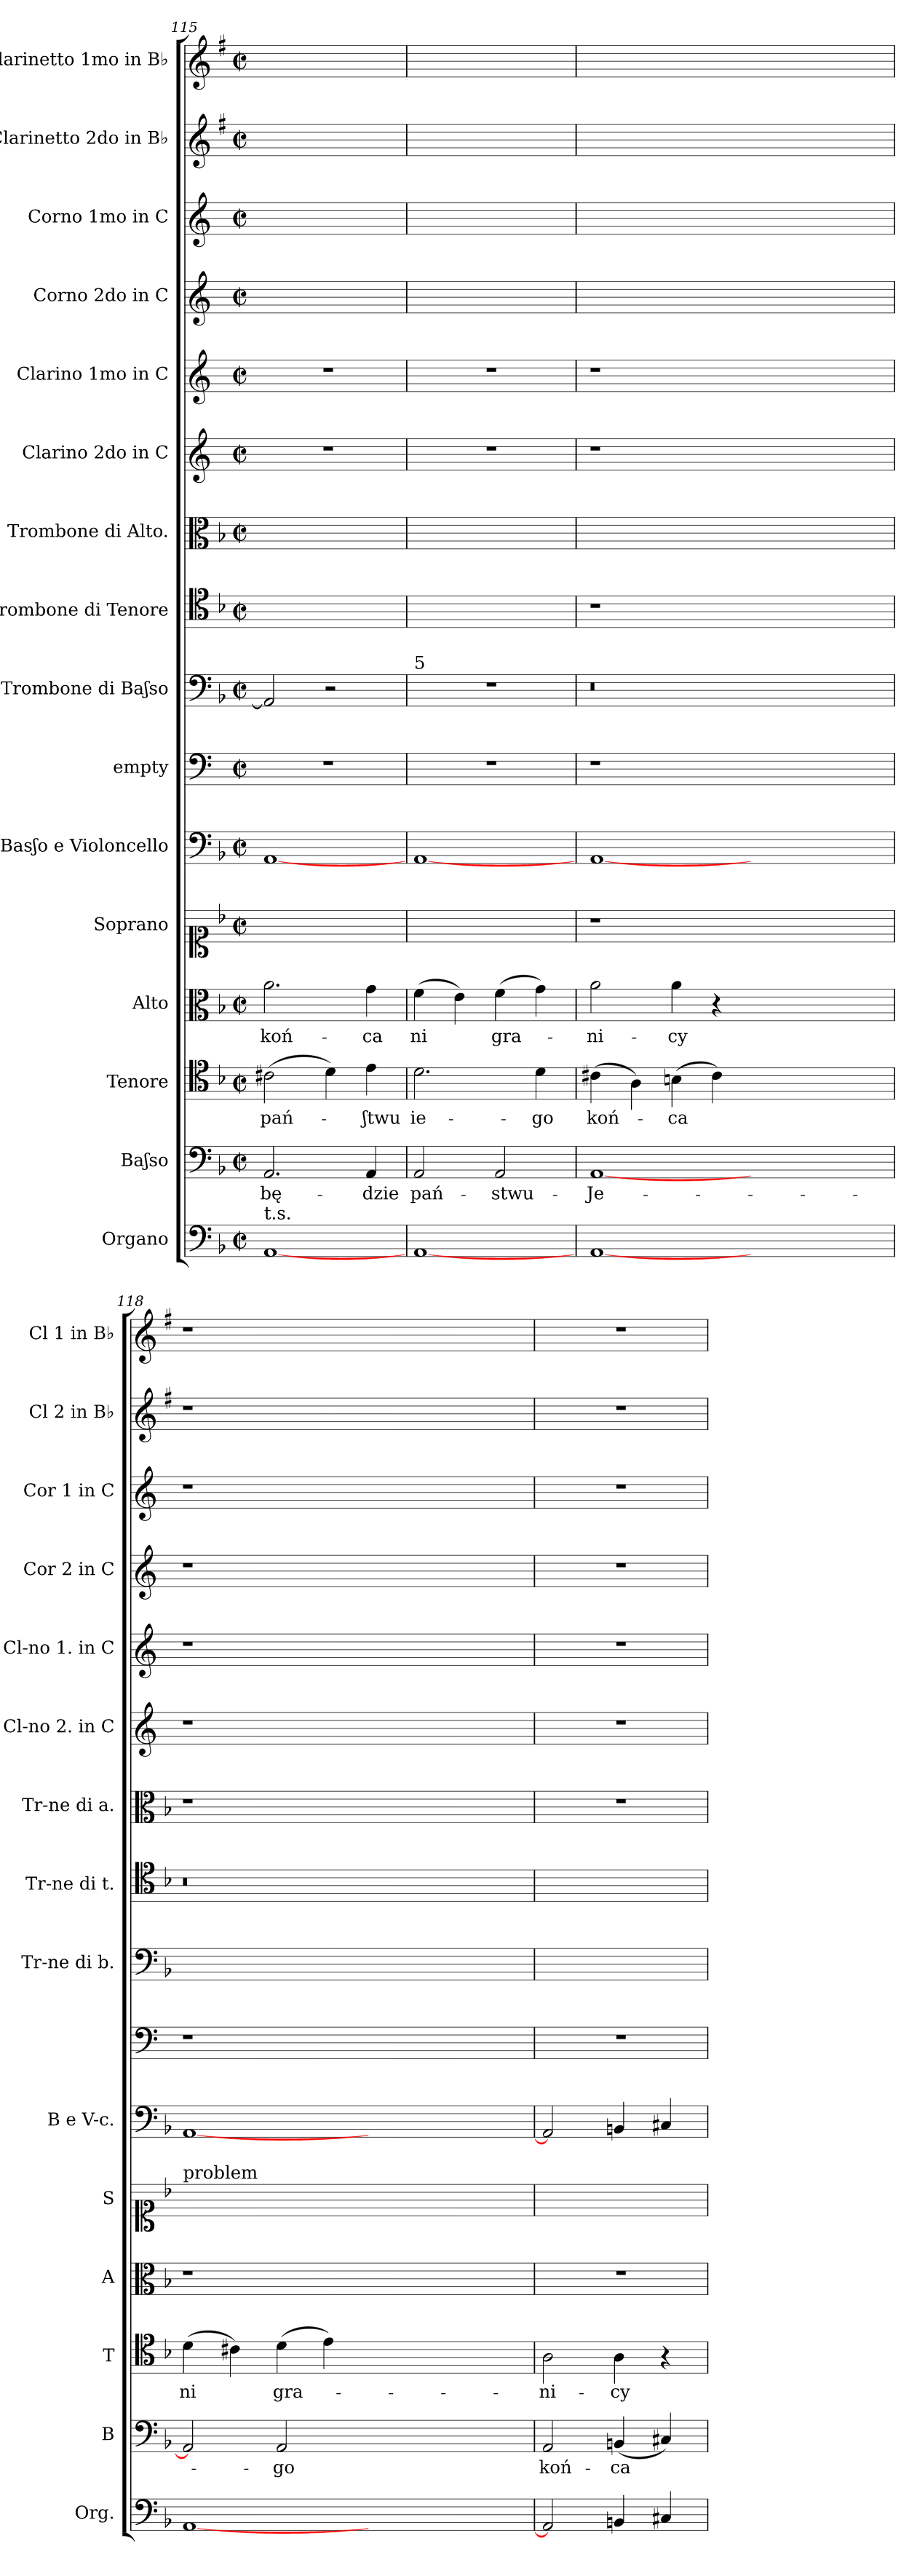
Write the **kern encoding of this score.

**kern	**kern	**text	**kern	**text	**kern	**text	**kern	**kern	**kern	**kern	**kern	**kern	**kern	**kern	**kern	**kern	**kern	**kern
*part16	*part15	*part15	*part14	*part14	*part13	*part13	*part12	*part11	*part10	*part9	*part8	*part7	*part6	*part5	*part4	*part3	*part2	*part1
*staff16	*staff15	*staff15	*staff14	*staff14	*staff13	*staff13	*staff12	*staff11	*staff10	*staff9	*staff8	*staff7	*staff6	*staff5	*staff4	*staff3	*staff2	*staff1
*I"Organo	*I"Baʃso	*	*I"Tenore	*	*I"Alto	*	*I"Soprano	*I"Basʃo e Violoncello	*I"empty	*I"Trombone di Baʃso	*I"Trombone di Tenore	*I"Trombone di Alto.	*I"Clarino 2do in C	*I"Clarino 1mo in C	*I"Corno 2do in C	*I"Corno 1mo in C	*I"Clarinetto 2do in B♭	*I"Clarinetto 1mo in B♭
*I'Org.	*I'B	*	*I'T	*	*I'A	*	*I'S	*I'B e V-c.	*	*I'Tr-ne di b.	*I'Tr-ne di t.	*I'Tr-ne di a.	*I'Cl-no 2. in C	*I'Cl-no 1. in C	*I'Cor 2 in C	*I'Cor 1 in C	*I'Cl 2 in B♭	*I'Cl 1 in B♭
*clefF4	*clefF4	*	*clefC4	*	*clefC3	*	*clefC1	*clefF4	*clefF4	*clefF4	*clefC4	*clefC3	*clefG2	*clefG2	*clefG2	*clefG2	*clefG2	*clefG2
*	*	*	*	*	*	*	*	*	*	*	*	*	*ITrd-3c-5	*ITrd-3c-5	*ITrd4c7	*ITrd4c7	*ITrd1c2	*ITrd1c2
*k[b-]	*k[b-]	*	*k[b-]	*	*k[b-]	*	*k[b-]	*k[b-]	*	*k[b-]	*k[b-]	*k[b-]	*k[b-]	*k[b-]	*k[b-]	*k[b-]	*k[b-]	*k[b-]
*F:	*F:	*	*F:	*	*F:	*	*F:	*F:	*	*F:	*F:	*F:	*F:	*F:	*F:	*F:	*F:	*F:
*M2/2	*M2/2	*	*M2/2	*	*M2/2	*	*M2/2	*M2/2	*M2/2	*M2/2	*M2/2	*M2/2	*M2/2	*M2/2	*M2/2	*M2/2	*M2/2	*M2/2
*met(c|)	*met(c|)	*	*met(c|)	*	*met(c|)	*	*met(c|)	*met(c|)	*met(c|)	*met(c|)	*met(c|)	*met(c|)	*met(c|)	*met(c|)	*met(c|)	*met(c|)	*met(c|)	*met(c|)
=115	=115	=115	=115	=115	=115	=115	=115	=115	=115	=115	=115	=115	=115	=115	=115	=115	=115	=115
!LO:TX:a:t=t.s.	!	!	!	!	!	!	!	!	!	!	!	!	!	!	!	!	!	!
[1AA	2.AA/	-bę-	(2c#X\	pań-	2.a\	koń-	1ryy	[1AA	1r	2AA/]	1ryy	1ryy	1r	1r	1ryy	1ryy	1ryy	1ryy
.	.	.	4d\)	.	.	.	.	.	.	2r	.	.	.	.	.	.	.	.
.	4AA/	-dzie	4e\	-ʃtwu	4g\	-ca	.	.	.	.	.	.	.	.	.	.	.	.
=116	=116	=116	=116	=116	=116	=116	=116	=116	=116	=116	=116	=116	=116	=116	=116	=116	=116	=116
!	!	!	!	!	!	!	!	!	!	!LO:TX:a:t=5	!	!	!	!	!	!	!	!
[1AA	2AA/	pań-	2.d\	ie-	(4f\	ni	1ryy	[1AA	1r	1r	1ryy	1ryy	1r	1r	1ryy	1ryy	1ryy	1ryy
.	.	.	.	.	4e\)	.	.	.	.	.	.	.	.	.	.	.	.	.
.	2AA/	-stwu-	.	.	(4f\	gra-	.	.	.	.	.	.	.	.	.	.	.	.
.	.	.	4d\	-go	4g\)	.	.	.	.	.	.	.	.	.	.	.	.	.
=117	=117	=117	=117	=117	=117	=117	=117	=117	=117	=117	=117	=117	=117	=117	=117	=117	=117	=117
[1AA	[1AA	Je-	(4c#X\	koń-	2a\	-ni-	1r	[1AA	1r	0.r	1r	0.ryy	1r	1r	0.ryy	0.ryy	0.ryy	0.ryy
.	.	.	4A\)	.	.	.	.	.	.	.	.	.	.	.	.	.	.	.
.	.	.	(4Bn\	-ca	4a\	-cy	.	.	.	.	.	.	.	.	.	.	.	.
.	.	.	4c#\)	.	4r	.	.	.	.	.	.	.	.	.	.	.	.	.
0ryy	0ryy	.	0ryy	.	0ryy	.	0ryy	0ryy	0ryy	.	0ryy	.	0ryy	0ryy	.	.	.	.
=118	=118	=118	=118	=118	=118	=118	=118	=118	=118	=118	=118	=118	=118	=118	=118	=118	=118	=118
!	!	!	!	!	!	!	!LO:TX:a:t=problem	!	!	!	!	!	!	!	!	!	!	!
[1AA	2AA/]	.	(4d\	ni	1r	.	1ryy	[1AA	1r	0.ryy	0.r	1r	1r	1r	1r	1r	1r	1r
.	.	.	4c#X\)	.	.	.	.	.	.	.	.	.	.	.	.	.	.	.
.	2AA/	-go	(4d\	gra-	.	.	.	.	.	.	.	.	.	.	.	.	.	.
.	.	.	4e\)	.	.	.	.	.	.	.	.	.	.	.	.	.	.	.
0ryy	0ryy	.	0ryy	.	0ryy	.	0ryy	0ryy	0ryy	.	.	0ryy	0ryy	0ryy	0ryy	0ryy	0ryy	0ryy
=119	=119	=119	=119	=119	=119	=119	=119	=119	=119	=119	=119	=119	=119	=119	=119	=119	=119	=119
2AA/]	2AA/	koń-	2A\	-ni-	1r	.	1ryy	2AA/]	1r	1ryy	1ryy	1r	1r	1r	1r	1r	1r	1r
4BBn/	(4BBn/	-ca	4A\	-cy	.	.	.	4BBn/	.	.	.	.	.	.	.	.	.	.
4C#X/	4C#X/)	.	4r	.	.	.	.	4C#X/	.	.	.	.	.	.	.	.	.	.
=	=	=	=	=	=	=	=	=	=	=	=	=	=	=	=	=	=	=
*-	*-	*-	*-	*-	*-	*-	*-	*-	*-	*-	*-	*-	*-	*-	*-	*-	*-	*-
